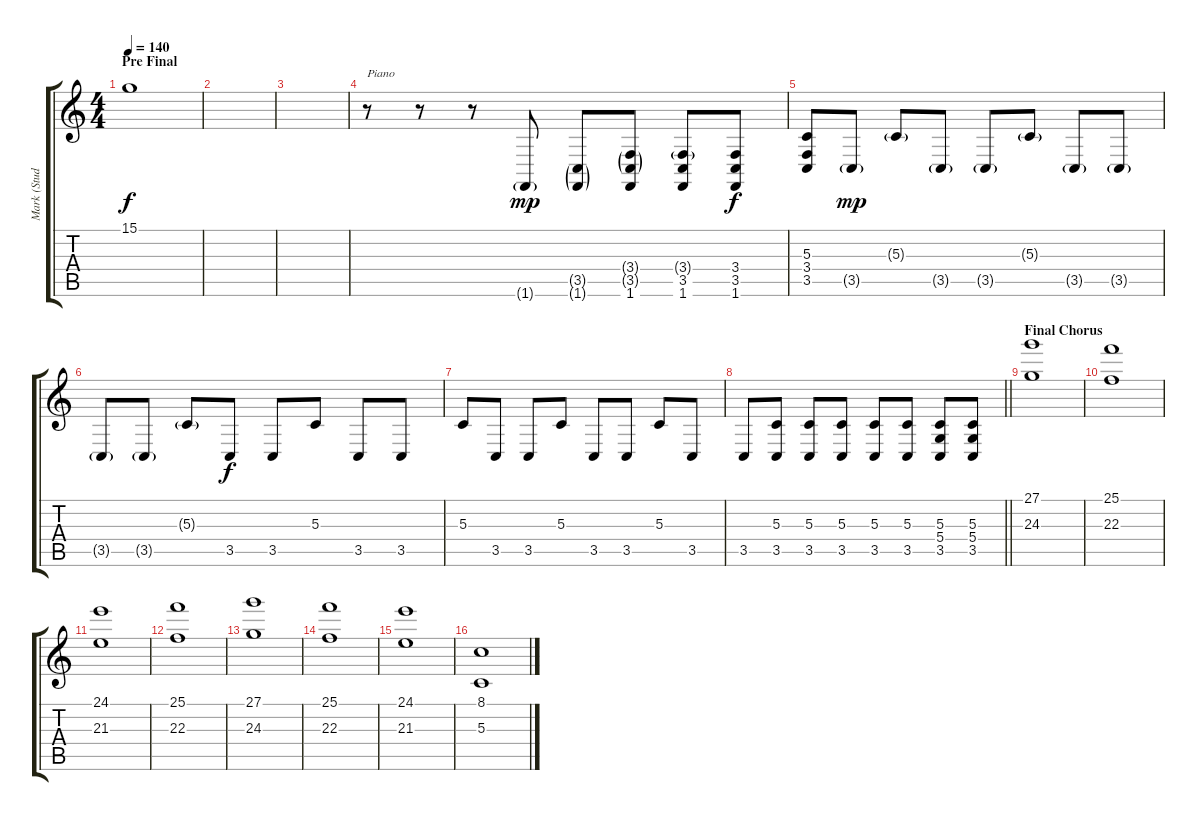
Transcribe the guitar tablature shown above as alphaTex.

\track ("Mark (Studio Keyboard" "Mark (Stud") {instrument voiceoohs}
\staff {score tabs}
\tuning (E4 B3 G3 D3 A2 E2) {hide}
\ts (4 4)
\section ("" "Pre Final")
\tempo 140
\clef g2
\ks c
15.1{t}.1{dy f} |
|
|
r.8{txt "Piano" volume 16 instrument acousticgrandpiano} r.8 r.8 1.6{g}.8{dy mp} (3.5{g} 1.6{g}).8 (3.4{g} 3.5{g} 1.6).8 (3.4{g} 3.5 1.6).8 (3.4 3.5 1.6).8{dy f} |
(5.3 3.4 3.5).8{volume 16 instrument acousticgrandpiano} 3.5{g}.8{dy mp} 5.3{g}.8 3.5{g}.8 3.5{g}.8 5.3{g}.8 3.5{g}.8 3.5{g}.8 |
3.5{g}.8{volume 16 instrument acousticgrandpiano} 3.5{g}.8 5.3{g}.8 3.5.8{dy f} 3.5.8 5.3.8 3.5.8 3.5.8 |
5.3.8{volume 16 instrument acousticgrandpiano} 3.5.8 3.5.8 5.3.8 3.5.8 3.5.8 5.3.8 3.5.8 |
\barLineRight lightlight
3.5.8{volume 16 instrument acousticgrandpiano} (5.3 3.5).8 (5.3 3.5).8 (5.3 3.5).8 (5.3 3.5).8 (5.3 3.5).8 (5.3 5.4 3.5).8 (5.3 5.4 3.5).8 |
\section ("" "Final Chorus")
(27.1 24.3).1{volume 13 instrument voiceoohs} |
(25.1 22.3).1 |
(24.1 21.3).1 |
(25.1 22.3).1 |
(27.1 24.3).1 |
(25.1 22.3).1 |
(24.1 21.3).1 |
(8.1 5.3).1
